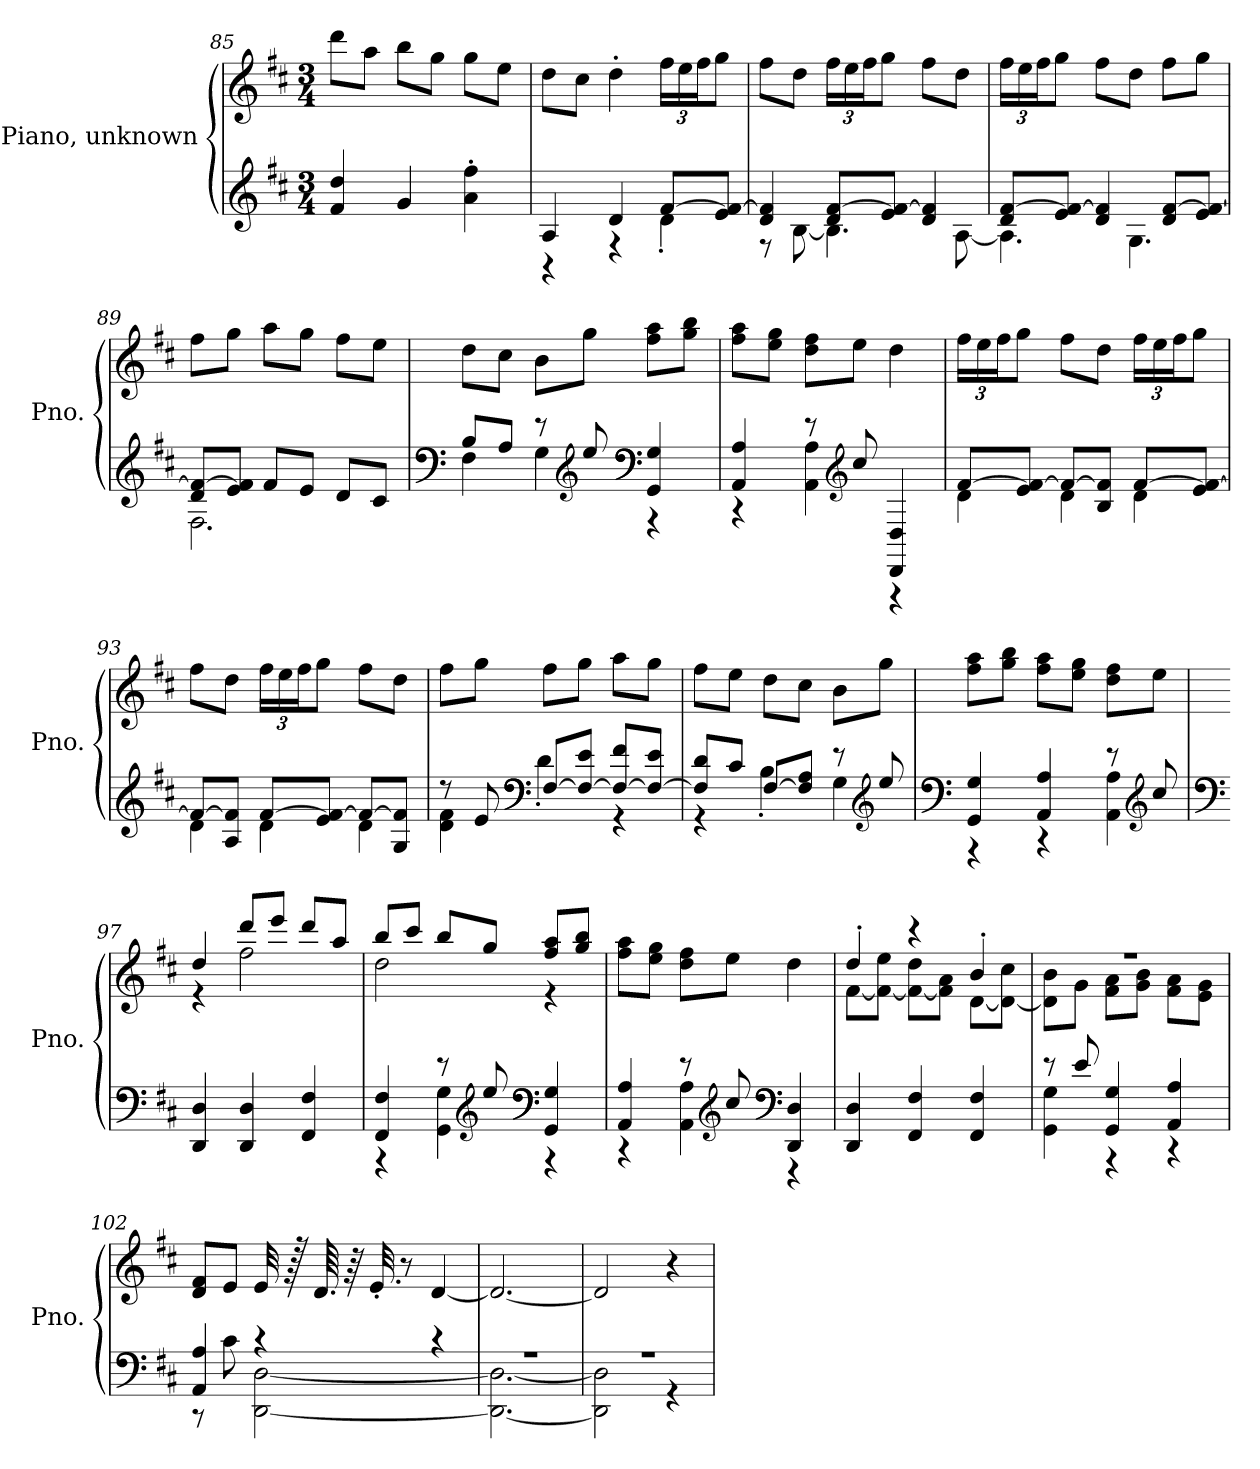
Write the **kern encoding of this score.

**kern	**kern
*part1	*part1
*staff2	*staff1
*I"Piano, unknown	*
*I'Pno.	*
*clefG2	*clefG2
*k[f#c#]	*k[f#c#]
*M3/4	*M3/4
=85	=85
4f#/ 4dd/	8ddd\L
.	8aa\J
4g/	8bb\L
.	8gg\J
4a\' 4ff#\'	8gg\L
.	8ee\J
!!LO:LB:g=z
=86	=86
*^	*
4A/	4r	8dd\L
.	.	8cc#\J
4d/	4r	4dd'\
*	*	*Xbrackettup
[8f#/L	4d'\	24ff#\LL
.	.	24ee\
.	.	24ff#\J
8e/ 8f#/_J	.	8gg\J
=87	=87	=87
4d/ 4f#/]	8r	8ff#\L
.	[8B\	8dd\J
8d/ [8f#/L	4.B\]	24ff#\LL
.	.	24ee\
.	.	24ff#\J
8e/ 8f#/_J	.	8gg\J
4d/ 4f#/]	.	8ff#\L
.	[8A\	8dd\J
=88	=88	=88
8d/ [8f#/L	4.A\]	24ff#\LL
.	.	24ee\
.	.	24ff#\J
8e/ 8f#/_J	.	8gg\J
4d/ 4f#/]	.	8ff#\L
.	4.G\	8dd\J
8d/ [8f#/L	.	8ff#\L
8e/ 8f#/_J	.	8gg\J
=89	=89	=89
8d/ 8f#/_L	2.F#\	8ff#\L
8e/ 8f#/]J	.	8gg\J
8f#/L	.	8aa\L
8e/J	.	8gg\J
8d/L	.	8ff#\L
8c#/J	.	8ee\J
!!LO:LB:g=z
=90	=90	=90
*clefF4	*	*
8B/L	4F#\	8dd\L
8A/J	.	8cc#\J
8r	4G\	8b\L
*clefG2	*	*
8ee/	.	8gg\J
*clefF4	*	*
4GG/ 4G/	4r	8ff#\ 8aa\L
.	.	8gg\ 8bb\J
=91	=91	=91
4AA/ 4A/	4r	8ff#\ 8aa\L
.	.	8ee\ 8gg\J
8r	4AA\ 4A\	8dd\ 8ff#\L
*clefG2	*	*
8cc#/	.	8ee\J
4DD/ 4D/	4r	4dd\
=92	=92	=92
[8f#/L	4d\	24ff#\LL
.	.	24ee\
.	.	24ff#\J
8e/ 8f#/_J	.	8gg\J
8f#/L_	4d\	8ff#\L
8B/ 8f#/]J	.	8dd\J
[8f#/L	4d\	24ff#\LL
.	.	24ee\
.	.	24ff#\J
8e/ 8f#/_J	.	8gg\J
=93	=93	=93
8f#/L_	4d\	8ff#\L
8A/ 8f#/]J	.	8dd\J
[8f#/L	4d\	24ff#\LL
.	.	24ee\
.	.	24ff#\J
8e/ 8f#/_J	.	8gg\J
8f#/L_	4d\	8ff#\L
8G/ 8f#/]J	.	8dd\J
!!LO:LB:g=z
=94	=94	=94
8r	4d\ 4f#\	8ff#\L
8e/	.	8gg\J
*clefF4	*	*
[8F#/L	4d'\	8ff#\L
8F#/_ 8e/J	.	8gg\J
8F#/_ 8f#/L	4r	8aa\L
8F#/_ 8e/J	.	8gg\J
=95	=95	=95
8F#/] 8d/L	4r	8ff#\L
8c#/J	.	8ee\J
[8F#/L	4B'\	8dd\L
8F#/] 8A/J	.	8cc#\J
8r	4G\	8b\L
*clefG2	*	*
8ee/	.	8gg\J
=96	=96	=96
*clefF4	*	*
4GG/ 4G/	4r	8ff#\ 8aa\L
.	.	8gg\ 8bb\J
4AA/ 4A/	4r	8ff#\ 8aa\L
.	.	8ee\ 8gg\J
8r	4AA\ 4A\	8dd\ 8ff#\L
*clefG2	*	*
8cc#/	.	8ee\J
*v	*v	*
=97	=97
*clefF4	*
*	*^
4DD/ 4D/	4dd/	4r
4DD/ 4D/	8ddd/L	2ff#\
.	8eee/J	.
4FF#/ 4F#/	8ddd/L	.
.	8aa/J	.
!!LO:PB:g=z	!!
=98	=98	=98
*^	*	*
4FF#/ 4F#/	4r	8bb/L	2dd\
.	.	8ccc#/J	.
8r	4GG\ 4G\	8bb/L	.
*clefG2	*	*	*
8ee/	.	8gg/J	.
*clefF4	*	*	*
4GG/ 4G/	4r	8ff#/ 8aa/L	4r
.	.	8gg/ 8bb/J	.
*	*	*v	*v
=99	=99	=99
4AA/ 4A/	4r	8ff#\ 8aa\L
.	.	8ee\ 8gg\J
8r	4AA\ 4A\	8dd\ 8ff#\L
*clefG2	*	*
8cc#/	.	8ee\J
*clefF4	*	*
4DD/ 4D/	4r	4dd\
*v	*v	*
=100	=100
*	*^
4DD/ 4D/	4dd'/	[8f#\L
.	.	8f#\_ 8ee\J
4FF#/ 4F#/	4r	8f#\_ 8dd\L
.	.	8f#\] 8a\J
4FF#/ 4F#/	4b'/	[8d\L
.	.	8d\_ 8cc#\J
=101	=101	=101
*^	*	*
8r	4GG\ 4G\	2.r	8d\] 8b\L
8e/	.	.	8g\J
4GG/ 4G/	4r	.	8f#\ 8a\L
.	.	.	8g\ 8b\J
4AA/ 4A/	4r	.	8f#\ 8a\L
.	.	.	8e\ 8g\J
*	*	*v	*v
!!LO:LB:g=z
=102	=102	=102
4AA/ 4A/	8r	8d/ 8f#/L
.	8c#\	8e/J
4r	[2DD\ [2D\	32e/
.	.	128r
.	.	64.d/
.	.	64r
.	.	32.e'/
.	.	8r
4r	.	[4d/
=103	=103	=103
2.r	2.DD\_ 2.D\_	2.d/_
=104	=104	=104
2.r	2DD\] 2D\]	2d/]
.	4r	4r
*v	*v	*
=	=
*-	*-
